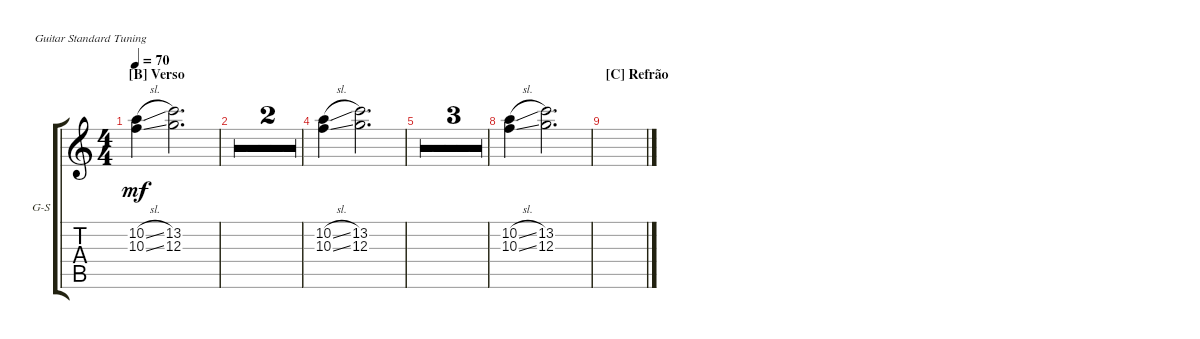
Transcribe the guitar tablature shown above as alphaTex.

\defaultSystemsLayout 4
\bracketExtendMode groupsimilarinstruments
\firstSystemTrackNameOrientation horizontal
\otherSystemsTrackNameOrientation horizontal
\track ("Guitar Slide" "G-S") {multiBarRest instrument electricguitarclean}
\staff {score tabs}
\tuning (E4 B3 G3 D3 A2 E2)
\ts (4 4)
\section ("B" "Verso")
\tempo 70
\clef g2
\ks c
(10.3{sl} 10.2{sl}).4{dy mf} (13.2 12.3).2{d} |
|
|
(10.3{sl} 10.2{sl}).4 (13.2 12.3).2{d} |
|
|
|
(10.3{sl} 10.2{sl}).4 (13.2 12.3).2{d} |
\section ("C" "Refrão")
